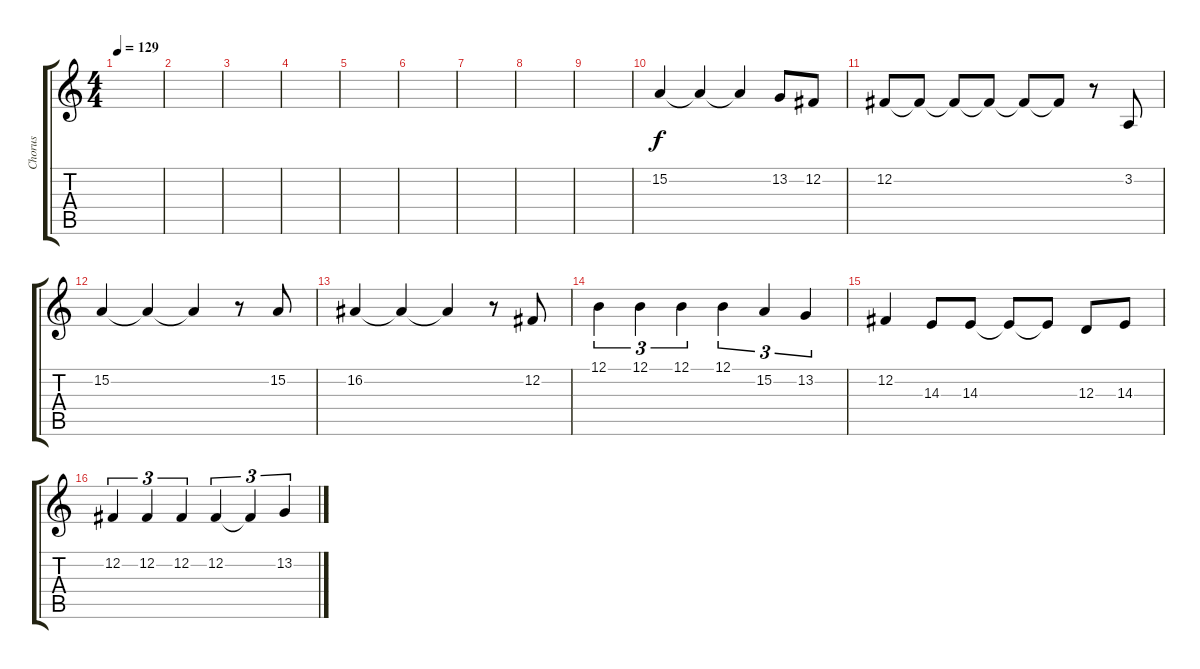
\track ("Chorus" "Chorus") {instrument baritonesax}
\staff {score tabs}
\tuning (B3 Gb3 D3 A2 E2 B1) {hide}
\ts (4 4)
\tempo 129
\clef g2
\ks c
|
|
|
|
|
|
|
|
|
15.2.4 15.2{t}.4 15.2{t}.4 13.2.8 12.2.8 |
12.2.8 12.2{t}.8 12.2{t}.8 12.2{t}.8 12.2{t}.8 12.2{t}.8 r.8 3.2.8 |
15.2.4 15.2{t}.4 15.2{t}.4 r.8 15.2.8 |
16.2.4 16.2{t}.4 16.2{t}.4 r.8 12.2.8 |
12.1.4{tu (3 2)} 12.1.4{tu (3 2)} 12.1.4{tu (3 2)} 12.1.4{tu (3 2)} 15.2.4{tu (3 2)} 13.2.4{tu (3 2)} |
12.2.4 14.3.8 14.3.8 14.3{t}.8 14.3{t}.8 12.3.8 14.3.8 |
12.2.4{tu (3 2)} 12.2.4{tu (3 2)} 12.2.4{tu (3 2)} 12.2.4{tu (3 2)} 12.2{t}.4{tu (3 2)} 13.2.4{tu (3 2)}
